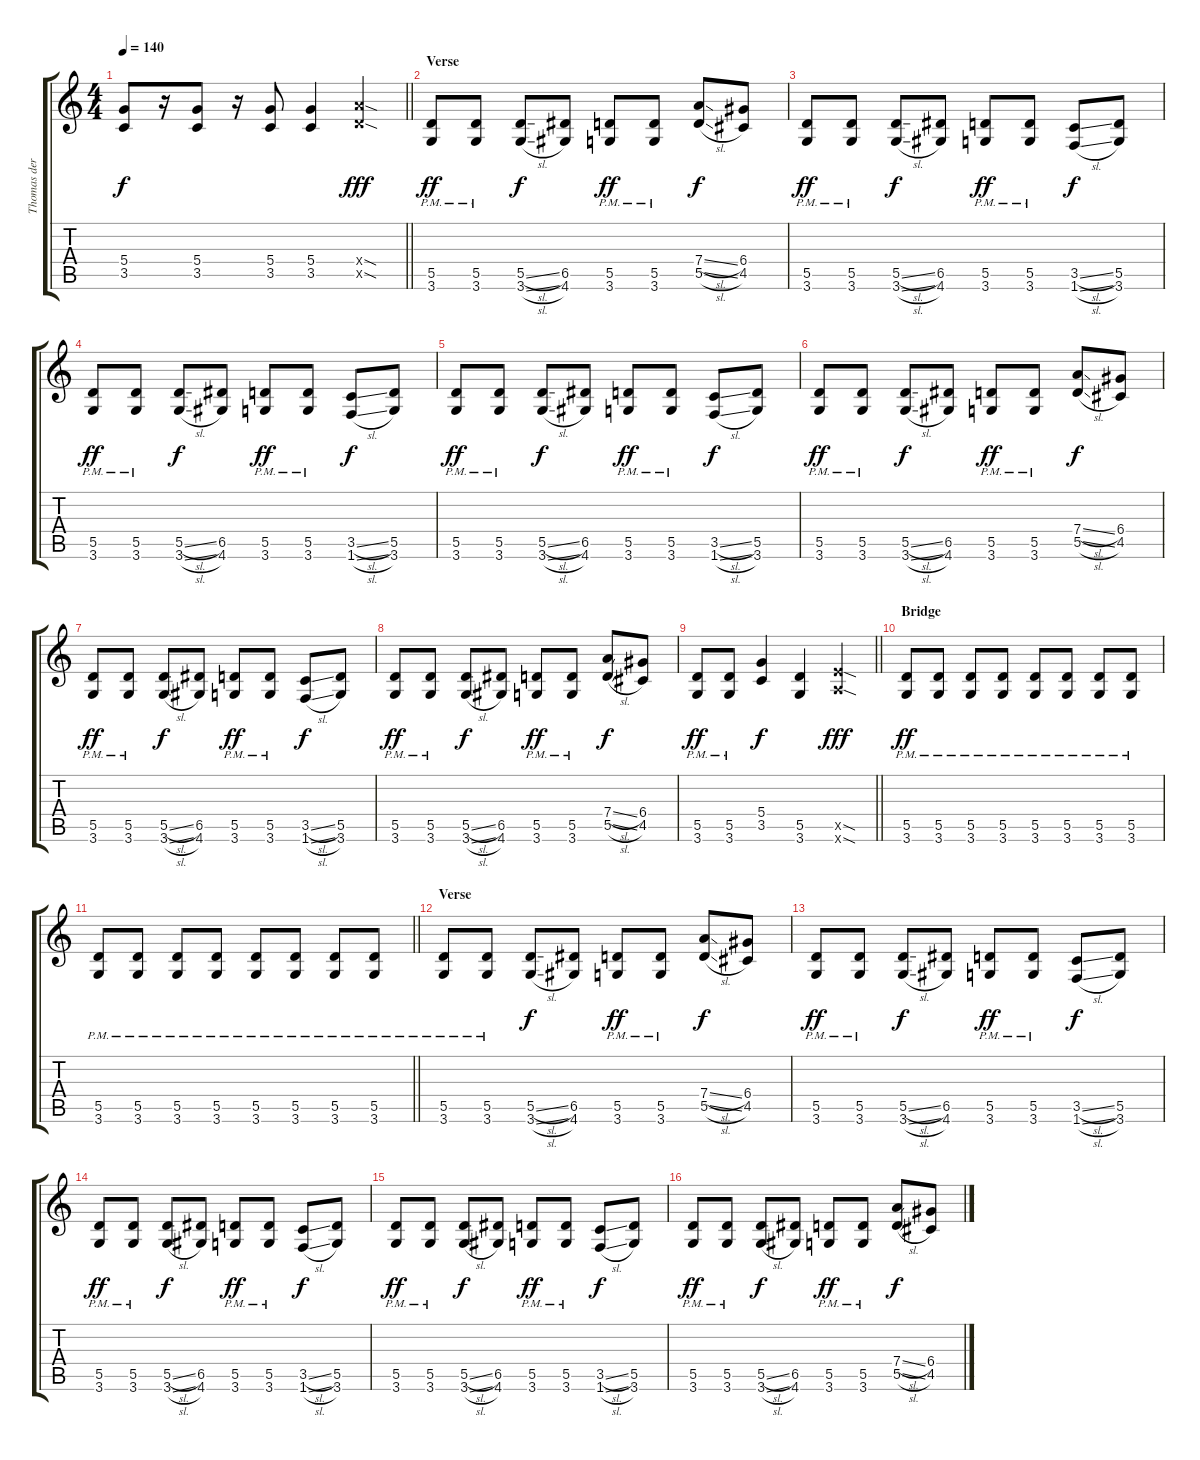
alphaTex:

\track ("Thomas der Münzer" "Thomas der") {instrument distortionguitar}
\staff {score tabs}
\tuning (E4 B3 G3 D3 A2 E2) {hide}
\ts (4 4)
\tempo 140
\clef g2
\barLineRight lightlight
\ks c
(5.4 3.5).8{dy f} r.16 (5.4 3.5).8 r.16 (5.4 3.5).8 (5.4 3.5).4 (7.4{sod x} 5.5{sod x}).4{dy fff} |
\section ("" "Verse")
(5.5{pm} 3.6{pm}).8{dy ff} (5.5{pm} 3.6{pm}).8 (5.5{sl} 3.6{sl}).8{dy f} (6.5 4.6).8 (5.5{pm} 3.6{pm}).8{dy ff} (5.5{pm} 3.6{pm}).8 (7.4{sl} 5.5{sl}).8{dy f} (6.4 4.5).8 |
(5.5{pm} 3.6{pm}).8{dy ff} (5.5{pm} 3.6{pm}).8 (5.5{sl} 3.6{sl}).8{dy f} (6.5 4.6).8 (5.5{pm} 3.6{pm}).8{dy ff} (5.5{pm} 3.6{pm}).8 (3.5{sl} 1.6{sl}).8{dy f} (5.5 3.6).8 |
(5.5{pm} 3.6{pm}).8{dy ff} (5.5{pm} 3.6{pm}).8 (5.5{sl} 3.6{sl}).8{dy f} (6.5 4.6).8 (5.5{pm} 3.6{pm}).8{dy ff} (5.5{pm} 3.6{pm}).8 (3.5{sl} 1.6{sl}).8{dy f} (5.5 3.6).8 |
(5.5{pm} 3.6{pm}).8{dy ff} (5.5{pm} 3.6{pm}).8 (5.5{sl} 3.6{sl}).8{dy f} (6.5 4.6).8 (5.5{pm} 3.6{pm}).8{dy ff} (5.5{pm} 3.6{pm}).8 (3.5{sl} 1.6{sl}).8{dy f} (5.5 3.6).8 |
(5.5{pm} 3.6{pm}).8{dy ff} (5.5{pm} 3.6{pm}).8 (5.5{sl} 3.6{sl}).8{dy f} (6.5 4.6).8 (5.5{pm} 3.6{pm}).8{dy ff} (5.5{pm} 3.6{pm}).8 (7.4{sl} 5.5{sl}).8{dy f} (6.4 4.5).8 |
(5.5{pm} 3.6{pm}).8{dy ff} (5.5{pm} 3.6{pm}).8 (5.5{sl} 3.6{sl}).8{dy f} (6.5 4.6).8 (5.5{pm} 3.6{pm}).8{dy ff} (5.5{pm} 3.6{pm}).8 (3.5{sl} 1.6{sl}).8{dy f} (5.5 3.6).8 |
(5.5{pm} 3.6{pm}).8{dy ff} (5.5{pm} 3.6{pm}).8 (5.5{sl} 3.6{sl}).8{dy f} (6.5 4.6).8 (5.5{pm} 3.6{pm}).8{dy ff} (5.5{pm} 3.6{pm}).8 (7.4{sl} 5.5{sl}).8{dy f} (6.4 4.5).8 |
\barLineRight lightlight
(5.5{pm} 3.6{pm}).8{dy ff} (5.5{pm} 3.6{pm}).8 (5.4 3.5).4{dy f} (5.5 3.6).4 (7.5{sod x} 5.6{sod x}).4{dy fff} |
\section ("" "Bridge")
(5.5{pm} 3.6{pm}).8{dy ff} (5.5{pm} 3.6{pm}).8 (5.5{pm} 3.6{pm}).8 (5.5{pm} 3.6{pm}).8 (5.5{pm} 3.6{pm}).8 (5.5{pm} 3.6{pm}).8 (5.5{pm} 3.6{pm}).8 (5.5{pm} 3.6{pm}).8 |
\barLineRight lightlight
(5.5{pm} 3.6{pm}).8 (5.5{pm} 3.6{pm}).8 (5.5{pm} 3.6{pm}).8 (5.5{pm} 3.6{pm}).8 (5.5{pm} 3.6{pm}).8 (5.5{pm} 3.6{pm}).8 (5.5{pm} 3.6{pm}).8 (5.5{pm} 3.6{pm}).8 |
\section ("" "Verse")
(5.5{pm} 3.6{pm}).8 (5.5{pm} 3.6{pm}).8 (5.5{sl} 3.6{sl}).8{dy f} (6.5 4.6).8 (5.5{pm} 3.6{pm}).8{dy ff} (5.5{pm} 3.6{pm}).8 (7.4{sl} 5.5{sl}).8{dy f} (6.4 4.5).8 |
(5.5{pm} 3.6{pm}).8{dy ff} (5.5{pm} 3.6{pm}).8 (5.5{sl} 3.6{sl}).8{dy f} (6.5 4.6).8 (5.5{pm} 3.6{pm}).8{dy ff} (5.5{pm} 3.6{pm}).8 (3.5{sl} 1.6{sl}).8{dy f} (5.5 3.6).8 |
(5.5{pm} 3.6{pm}).8{dy ff} (5.5{pm} 3.6{pm}).8 (5.5{sl} 3.6{sl}).8{dy f} (6.5 4.6).8 (5.5{pm} 3.6{pm}).8{dy ff} (5.5{pm} 3.6{pm}).8 (3.5{sl} 1.6{sl}).8{dy f} (5.5 3.6).8 |
(5.5{pm} 3.6{pm}).8{dy ff} (5.5{pm} 3.6{pm}).8 (5.5{sl} 3.6{sl}).8{dy f} (6.5 4.6).8 (5.5{pm} 3.6{pm}).8{dy ff} (5.5{pm} 3.6{pm}).8 (3.5{sl} 1.6{sl}).8{dy f} (5.5 3.6).8 |
(5.5{pm} 3.6{pm}).8{dy ff} (5.5{pm} 3.6{pm}).8 (5.5{sl} 3.6{sl}).8{dy f} (6.5 4.6).8 (5.5{pm} 3.6{pm}).8{dy ff} (5.5{pm} 3.6{pm}).8 (7.4{sl} 5.5{sl}).8{dy f} (6.4 4.5).8
